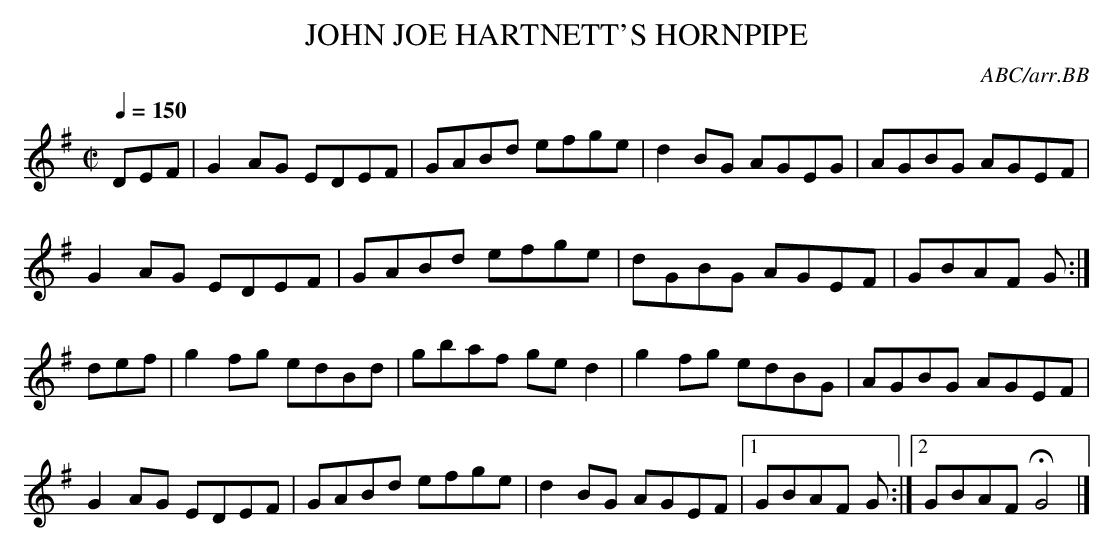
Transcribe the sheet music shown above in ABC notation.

X:1
T:JOHN JOE HARTNETT'S HORNPIPE
C:ABC/arr.BB
Q:1/4=150
M:C|
K:G
DEF|G2AG EDEF|GABd efge|d2BG AGEG|AGBG AGEF|
G2AG EDEF|GABd efge|dGBG AGEF|GBAF G :|
def|g2fg edBd|gbaf ged2|g2fg edBG|AGBG AGEF|
G2AG EDEF|GABd efge|d2BG AGEF|1GBAF G :|2GBAF HG4|]
